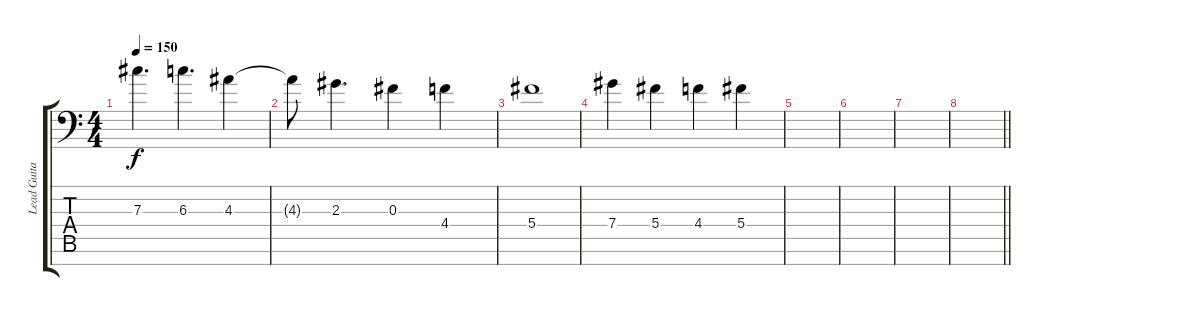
\track ("Lead Guitar" "Lead Guita") {instrument distortionguitar}
\staff {score tabs}
\tuning (Eb4 Bb3 Gb3 Db3 Ab2 Eb2 Bb1) {hide}
\ts (4 4)
\tempo 150
\clef f4
\ks c
7.3.4{d dy f} 6.3.4{d} 4.3.4 |
4.3{t}.8 2.3.4{d} 0.3.4 4.4.4 |
5.4.1 |
7.4.4 5.4.4 4.4.4 5.4.4 |
|
|
|
\barLineRight lightlight
